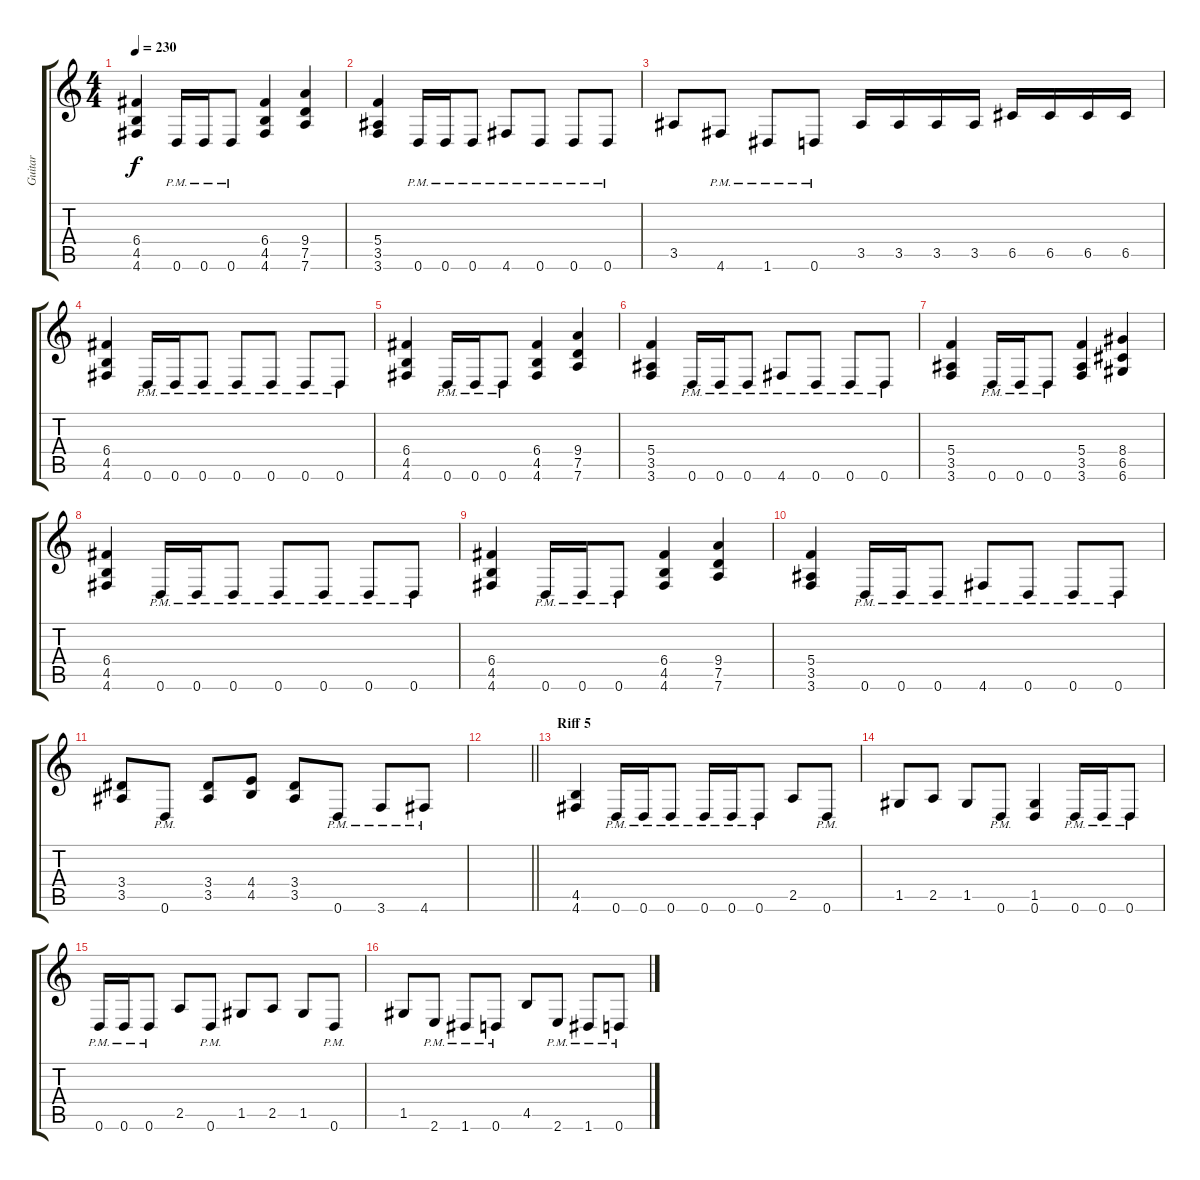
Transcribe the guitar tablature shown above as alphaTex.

\track ("Guitar" "Guitar") {instrument distortionguitar}
\staff {score tabs}
\tuning (D4 A3 F3 C3 G2 D2) {hide}
\ts (4 4)
\tempo 230
\clef g2
\ks c
(6.4 4.5 4.6).4{dy f} 0.6{pm}.16 0.6{pm}.16 0.6{pm}.8 (6.4 4.5 4.6).4 (9.4 7.5 7.6).4 |
(5.4 3.5 3.6).4 0.6{pm}.16 0.6{pm}.16 0.6{pm}.8 4.6{pm}.8 0.6{pm}.8 0.6{pm}.8 0.6{pm}.8 |
3.5.8 4.6{pm}.8 1.6{pm}.8 0.6{pm}.8 3.5.16 3.5.16 3.5.16 3.5.16 6.5.16 6.5.16 6.5.16 6.5.16 |
(6.4 4.5 4.6).4 0.6{pm}.16 0.6{pm}.16 0.6{pm}.8 0.6{pm}.8 0.6{pm}.8 0.6{pm}.8 0.6{pm}.8 |
(6.4 4.5 4.6).4 0.6{pm}.16 0.6{pm}.16 0.6{pm}.8 (6.4 4.5 4.6).4 (9.4 7.5 7.6).4 |
(5.4 3.5 3.6).4 0.6{pm}.16 0.6{pm}.16 0.6{pm}.8 4.6{pm}.8 0.6{pm}.8 0.6{pm}.8 0.6{pm}.8 |
(5.4 3.5 3.6).4 0.6{pm}.16 0.6{pm}.16 0.6{pm}.8 (5.4 3.5 3.6).4 (8.4 6.5 6.6).4 |
(6.4 4.5 4.6).4 0.6{pm}.16 0.6{pm}.16 0.6{pm}.8 0.6{pm}.8 0.6{pm}.8 0.6{pm}.8 0.6{pm}.8 |
(6.4 4.5 4.6).4 0.6{pm}.16 0.6{pm}.16 0.6{pm}.8 (6.4 4.5 4.6).4 (9.4 7.5 7.6).4 |
(5.4 3.5 3.6).4 0.6{pm}.16 0.6{pm}.16 0.6{pm}.8 4.6{pm}.8 0.6{pm}.8 0.6{pm}.8 0.6{pm}.8 |
(3.4 3.5).8 0.6{pm}.8 (3.4 3.5).8 (4.4 4.5).8 (3.4 3.5).8 0.6{pm}.8 3.6{pm}.8 4.6{pm}.8 |
\barLineRight lightlight
|
\section ("" "Riff 5")
(4.5 4.6).4 0.6{pm}.16 0.6{pm}.16 0.6{pm}.8 0.6{pm}.16 0.6{pm}.16 0.6{pm}.8 2.5.8 0.6{pm}.8 |
1.5.8 2.5.8 1.5.8 0.6{pm}.8 (1.5 0.6).4 0.6{pm}.16 0.6{pm}.16 0.6{pm}.8 |
0.6{pm}.16 0.6{pm}.16 0.6{pm}.8 2.5.8 0.6{pm}.8 1.5.8 2.5.8 1.5.8 0.6{pm}.8 |
1.5.8 2.6{pm}.8 1.6{pm}.8 0.6{pm}.8 4.5.8 2.6{pm}.8 1.6{pm}.8 0.6{pm}.8
